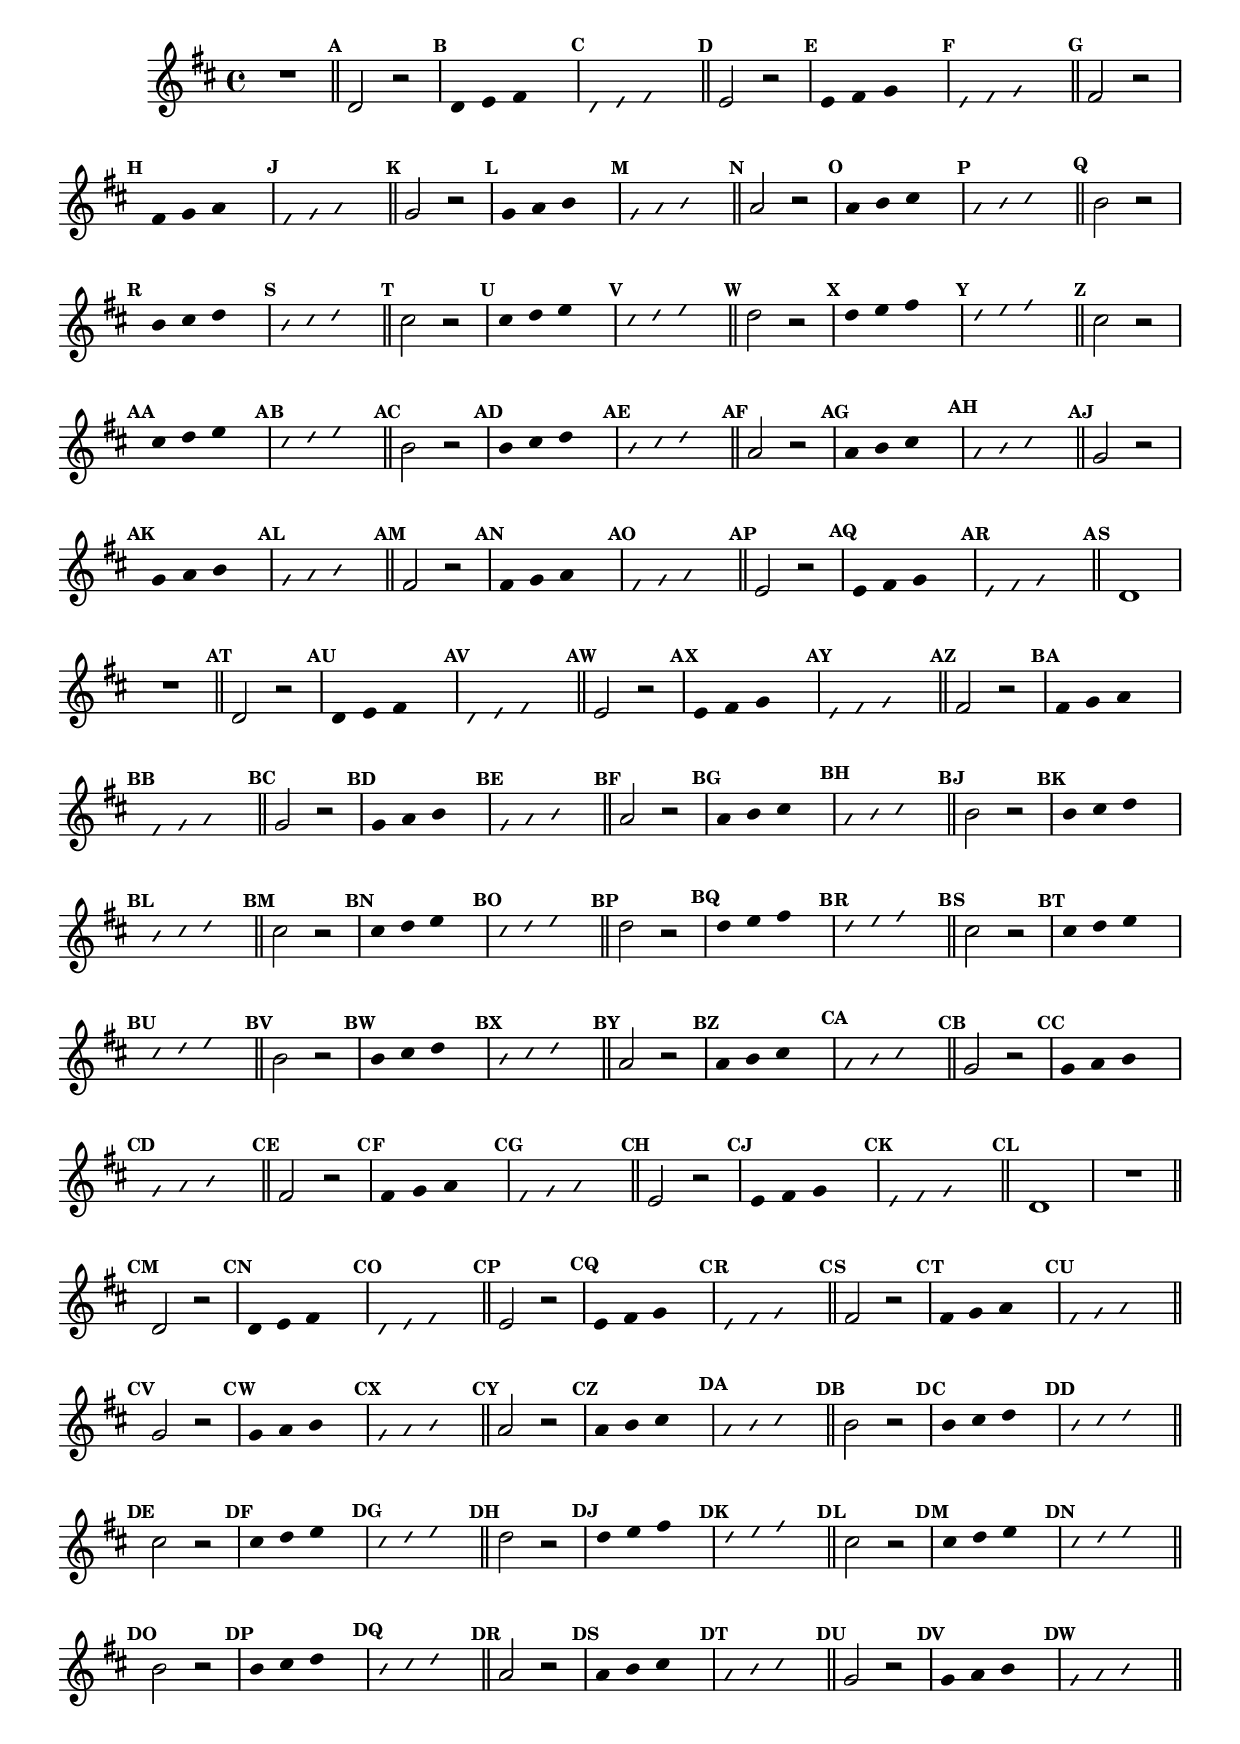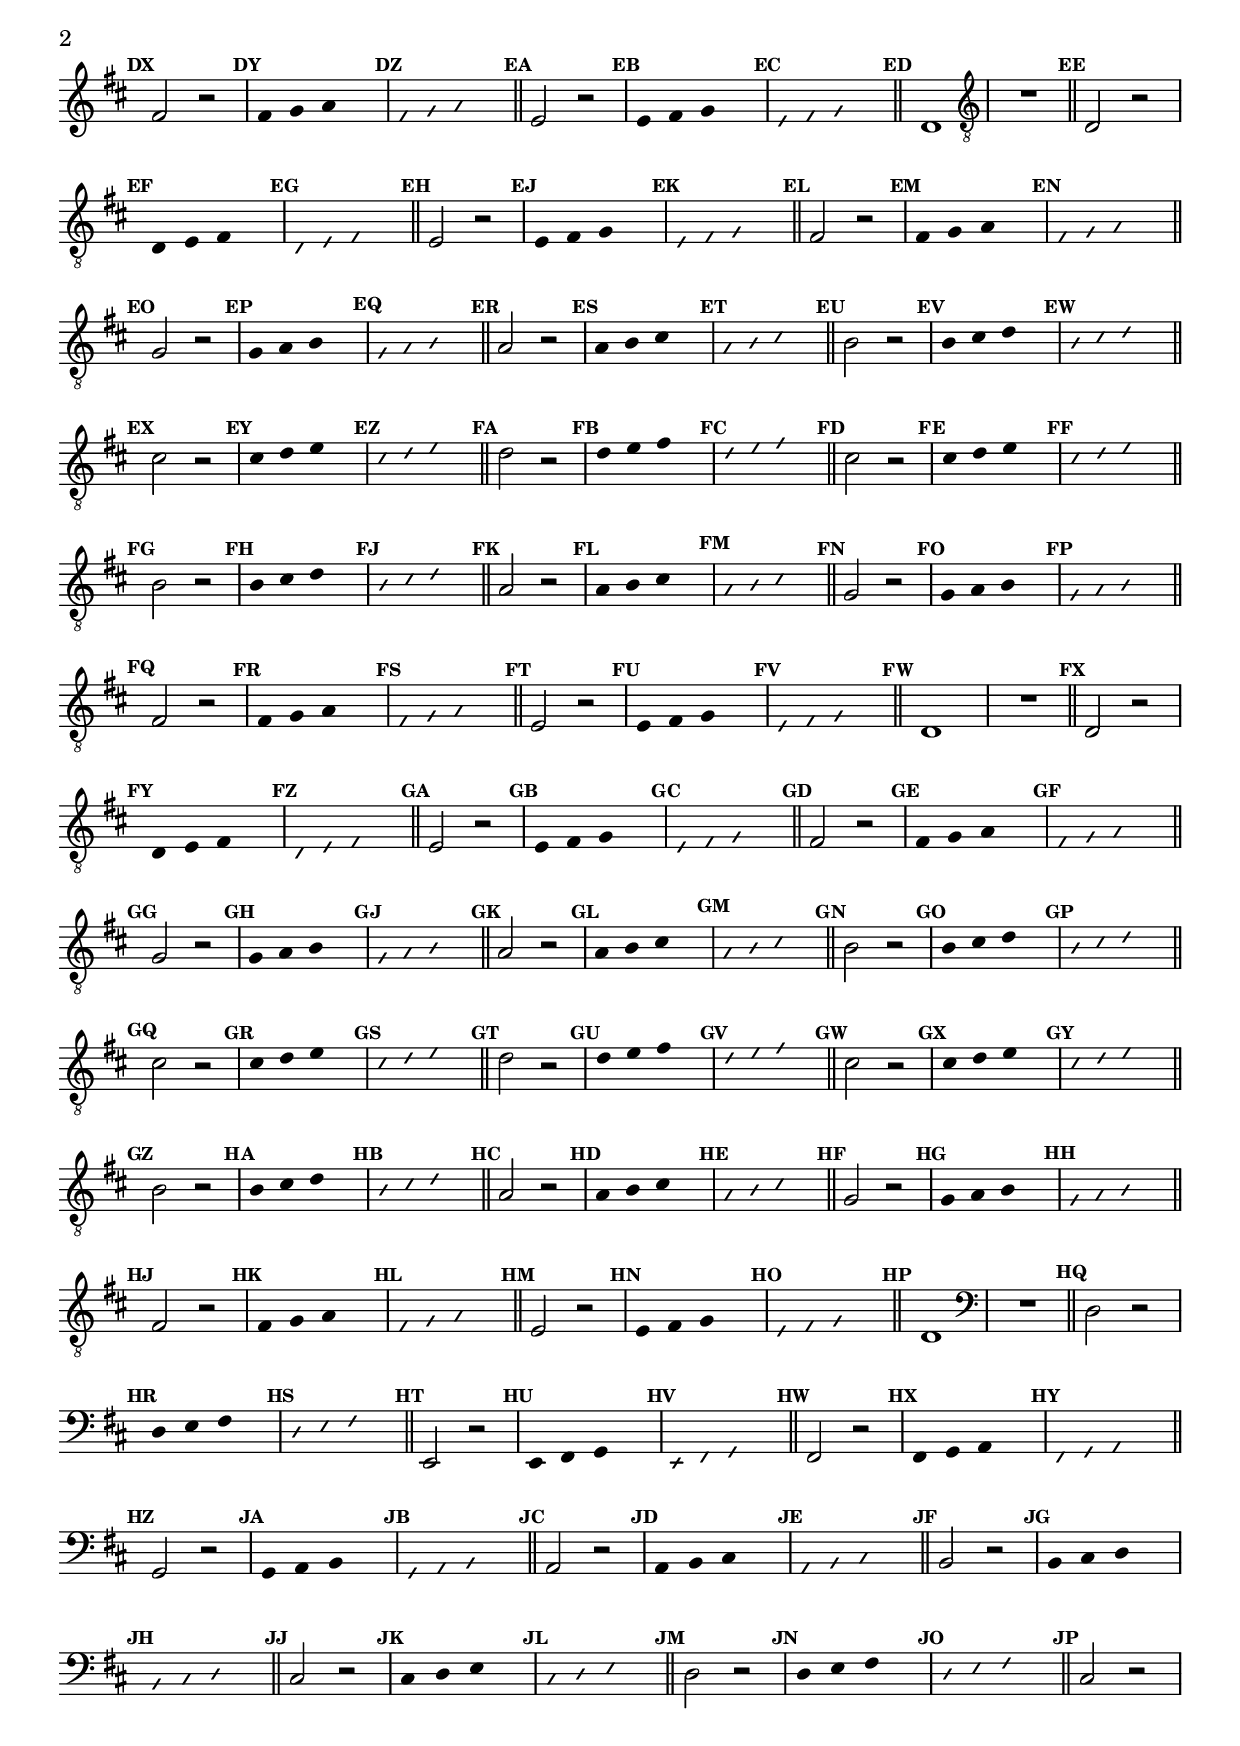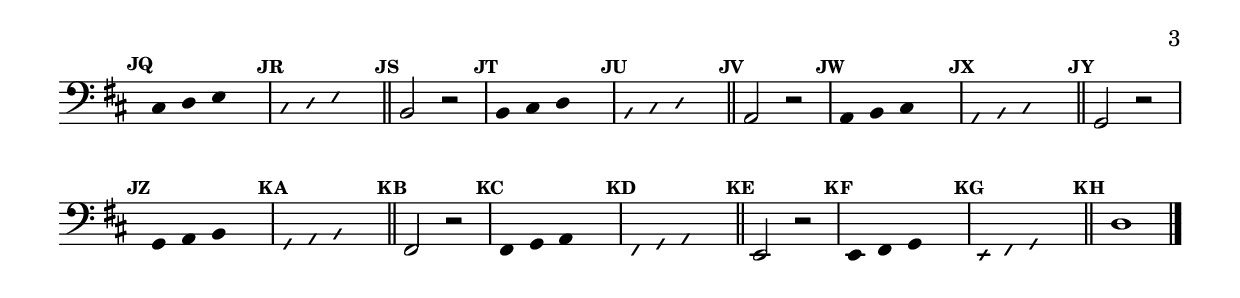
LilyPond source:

%% -*- coding: utf-8 -*-
\version "2.14.1"

\relative c' {
  \override Staff.TimeSignature #'style = #'()
  \override Score.BarNumber #'transparent = ##t
  \override Score.RehearsalMark #'font-size = #-2
  \set Score.markFormatter = #format-mark-numbers
  \time 4/4 
  \key d \major


  %% CAVAQUINHO - BANJO
  \tag #'cv {
    R1
    \bar "||"
    \mark \default

    d2 r
    \override Stem #'transparent = ##t
    \override Beam #'transparent = ##t
    \mark \default d4 e fis s
    \override NoteHead #'style = #'slash
    \override NoteHead #'font-size = #-6
    \mark \default d e fis s
    \revert NoteHead #'style
    \revert Stem #'transparent 
    \revert Beam #'transparent
    \revert NoteHead #'font-size
    \bar "||"
    \mark \default

    e2 r
    \override Stem #'transparent = ##t
    \override Beam #'transparent = ##t
    \mark \default e4 fis g s
    \override NoteHead #'style = #'slash
    \override NoteHead #'font-size = #-6
    \mark \default e fis g s
    \revert NoteHead #'style
    \revert Stem #'transparent 
    \revert Beam #'transparent
    \revert NoteHead #'font-size
    \bar "||"
    \mark \default

    fis2 r
    \override Stem #'transparent = ##t
    \override Beam #'transparent = ##t
    \mark \default fis4 g a s
    \override NoteHead #'style = #'slash
    \override NoteHead #'font-size = #-6
    \mark \default fis g a s
    \revert NoteHead #'style
    \revert Stem #'transparent 
    \revert Beam #'transparent
    \revert NoteHead #'font-size
    \bar "||"
    \mark \default

    g2 r
    \override Stem #'transparent = ##t
    \override Beam #'transparent = ##t
    \mark \default g4 a b s
    \override NoteHead #'style = #'slash
    \override NoteHead #'font-size = #-6
    \mark \default g a b s
    \revert NoteHead #'style
    \revert Stem #'transparent 
    \revert Beam #'transparent
    \revert NoteHead #'font-size
    \bar "||"
    \mark \default

    a2 r
    \override Stem #'transparent = ##t
    \override Beam #'transparent = ##t
    \mark \default a4 b cis s
    \override NoteHead #'style = #'slash
    \override NoteHead #'font-size = #-6
    \mark \default a b cis s
    \revert NoteHead #'style
    \revert Stem #'transparent 
    \revert Beam #'transparent
    \revert NoteHead #'font-size
    \bar "||"
    \mark \default

    b2 r
    \override Stem #'transparent = ##t
    \override Beam #'transparent = ##t
    \mark \default b4 cis d s
    \override NoteHead #'style = #'slash
    \override NoteHead #'font-size = #-6
    \mark \default b cis d s
    \revert NoteHead #'style
    \revert Stem #'transparent 
    \revert Beam #'transparent
    \revert NoteHead #'font-size
    \bar "||"
    \mark \default

    cis2 r
    \override Stem #'transparent = ##t
    \override Beam #'transparent = ##t
    \mark \default cis4 d e s
    \override NoteHead #'style = #'slash
    \override NoteHead #'font-size = #-6
    \mark \default cis d e s
    \revert NoteHead #'style
    \revert Stem #'transparent 
    \revert Beam #'transparent
    \revert NoteHead #'font-size
    \bar "||"
    \mark \default

    d2 r
    \override Stem #'transparent = ##t
    \override Beam #'transparent = ##t
    \mark \default d4 e fis s
    \override NoteHead #'style = #'slash
    \override NoteHead #'font-size = #-6
    \mark \default d e fis s
    \revert NoteHead #'style
    \revert Stem #'transparent 
    \revert Beam #'transparent
    \revert NoteHead #'font-size
    \bar "||"
    \mark \default

    %% Escala descendente
    cis2 r
    \override Stem #'transparent = ##t
    \override Beam #'transparent = ##t
    \mark \default cis4 d e s
    \override NoteHead #'style = #'slash
    \override NoteHead #'font-size = #-6
    \mark \default cis d e s
    \revert NoteHead #'style
    \revert Stem #'transparent 
    \revert Beam #'transparent
    \revert NoteHead #'font-size
    \bar "||"
    \mark \default

    b2 r
    \override Stem #'transparent = ##t
    \override Beam #'transparent = ##t
    \mark \default b4 cis d s
    \override NoteHead #'style = #'slash
    \override NoteHead #'font-size = #-6
    \mark \default b cis d s
    \revert NoteHead #'style
    \revert Stem #'transparent 
    \revert Beam #'transparent
    \revert NoteHead #'font-size
    \bar "||"
    \mark \default

    a2 r
    \override Stem #'transparent = ##t
    \override Beam #'transparent = ##t
    \mark \default a4 b cis s
    \override NoteHead #'style = #'slash
    \override NoteHead #'font-size = #-6
    \mark \default a b cis s
    \revert NoteHead #'style
    \revert Stem #'transparent 
    \revert Beam #'transparent
    \revert NoteHead #'font-size
    \bar "||"
    \mark \default

    g2 r
    \override Stem #'transparent = ##t
    \override Beam #'transparent = ##t
    \mark \default g4 a b s
    \override NoteHead #'style = #'slash
    \override NoteHead #'font-size = #-6
    \mark \default g a b s
    \revert NoteHead #'style
    \revert Stem #'transparent 
    \revert Beam #'transparent
    \revert NoteHead #'font-size
    \bar "||"
    \mark \default

    fis2 r
    \override Stem #'transparent = ##t
    \override Beam #'transparent = ##t
    \mark \default fis4 g a s
    \override NoteHead #'style = #'slash
    \override NoteHead #'font-size = #-6
    \mark \default fis g a s
    \revert NoteHead #'style
    \revert Stem #'transparent 
    \revert Beam #'transparent
    \revert NoteHead #'font-size
    \bar "||"
    \mark \default

    e2 r
    \override Stem #'transparent = ##t
    \override Beam #'transparent = ##t
    \mark \default e4 fis g s
    \override NoteHead #'style = #'slash
    \override NoteHead #'font-size = #-6
    \mark \default e fis g s
    \revert NoteHead #'style
    \revert Stem #'transparent 
    \revert Beam #'transparent
    \revert NoteHead #'font-size
    \bar "||"
    \mark \default

    d1
  }

  %% BANDOLIM
  \tag #'bd {
    R1
    \bar "||"
    \mark \default

    d2 r
    \override Stem #'transparent = ##t
    \override Beam #'transparent = ##t
    \mark \default d4 e fis s
    \override NoteHead #'style = #'slash
    \override NoteHead #'font-size = #-6
    \mark \default d e fis s
    \revert NoteHead #'style
    \revert Stem #'transparent 
    \revert Beam #'transparent
    \revert NoteHead #'font-size
    \bar "||"
    \mark \default

    e2 r
    \override Stem #'transparent = ##t
    \override Beam #'transparent = ##t
    \mark \default e4 fis g s
    \override NoteHead #'style = #'slash
    \override NoteHead #'font-size = #-6
    \mark \default e fis g s
    \revert NoteHead #'style
    \revert Stem #'transparent 
    \revert Beam #'transparent
    \revert NoteHead #'font-size
    \bar "||"
    \mark \default

    fis2 r
    \override Stem #'transparent = ##t
    \override Beam #'transparent = ##t
    \mark \default fis4 g a s
    \override NoteHead #'style = #'slash
    \override NoteHead #'font-size = #-6
    \mark \default fis g a s
    \revert NoteHead #'style
    \revert Stem #'transparent 
    \revert Beam #'transparent
    \revert NoteHead #'font-size
    \bar "||"
    \mark \default

    g2 r
    \override Stem #'transparent = ##t
    \override Beam #'transparent = ##t
    \mark \default g4 a b s
    \override NoteHead #'style = #'slash
    \override NoteHead #'font-size = #-6
    \mark \default g a b s
    \revert NoteHead #'style
    \revert Stem #'transparent 
    \revert Beam #'transparent
    \revert NoteHead #'font-size
    \bar "||"
    \mark \default

    a2 r
    \override Stem #'transparent = ##t
    \override Beam #'transparent = ##t
    \mark \default a4 b cis s
    \override NoteHead #'style = #'slash
    \override NoteHead #'font-size = #-6
    \mark \default a b cis s
    \revert NoteHead #'style
    \revert Stem #'transparent 
    \revert Beam #'transparent
    \revert NoteHead #'font-size
    \bar "||"
    \mark \default

    b2 r
    \override Stem #'transparent = ##t
    \override Beam #'transparent = ##t
    \mark \default b4 cis d s
    \override NoteHead #'style = #'slash
    \override NoteHead #'font-size = #-6
    \mark \default b cis d s
    \revert NoteHead #'style
    \revert Stem #'transparent 
    \revert Beam #'transparent
    \revert NoteHead #'font-size
    \bar "||"
    \mark \default

    cis2 r
    \override Stem #'transparent = ##t
    \override Beam #'transparent = ##t
    \mark \default cis4 d e s
    \override NoteHead #'style = #'slash
    \override NoteHead #'font-size = #-6
    \mark \default cis d e s
    \revert NoteHead #'style
    \revert Stem #'transparent 
    \revert Beam #'transparent
    \revert NoteHead #'font-size
    \bar "||"
    \mark \default

    d2 r
    \override Stem #'transparent = ##t
    \override Beam #'transparent = ##t
    \mark \default d4 e fis s
    \override NoteHead #'style = #'slash
    \override NoteHead #'font-size = #-6
    \mark \default d e fis s
    \revert NoteHead #'style
    \revert Stem #'transparent 
    \revert Beam #'transparent
    \revert NoteHead #'font-size
    \bar "||"
    \mark \default

    %% Escala descendente
    cis2 r
    \override Stem #'transparent = ##t
    \override Beam #'transparent = ##t
    \mark \default cis4 d e s
    \override NoteHead #'style = #'slash
    \override NoteHead #'font-size = #-6
    \mark \default cis d e s
    \revert NoteHead #'style
    \revert Stem #'transparent 
    \revert Beam #'transparent
    \revert NoteHead #'font-size
    \bar "||"
    \mark \default

    b2 r
    \override Stem #'transparent = ##t
    \override Beam #'transparent = ##t
    \mark \default b4 cis d s
    \override NoteHead #'style = #'slash
    \override NoteHead #'font-size = #-6
    \mark \default b cis d s
    \revert NoteHead #'style
    \revert Stem #'transparent 
    \revert Beam #'transparent
    \revert NoteHead #'font-size
    \bar "||"
    \mark \default

    a2 r
    \override Stem #'transparent = ##t
    \override Beam #'transparent = ##t
    \mark \default a4 b cis s
    \override NoteHead #'style = #'slash
    \override NoteHead #'font-size = #-6
    \mark \default a b cis s
    \revert NoteHead #'style
    \revert Stem #'transparent 
    \revert Beam #'transparent
    \revert NoteHead #'font-size
    \bar "||"
    \mark \default

    g2 r
    \override Stem #'transparent = ##t
    \override Beam #'transparent = ##t
    \mark \default g4 a b s
    \override NoteHead #'style = #'slash
    \override NoteHead #'font-size = #-6
    \mark \default g a b s
    \revert NoteHead #'style
    \revert Stem #'transparent 
    \revert Beam #'transparent
    \revert NoteHead #'font-size
    \bar "||"
    \mark \default

    fis2 r
    \override Stem #'transparent = ##t
    \override Beam #'transparent = ##t
    \mark \default fis4 g a s
    \override NoteHead #'style = #'slash
    \override NoteHead #'font-size = #-6
    \mark \default fis g a s
    \revert NoteHead #'style
    \revert Stem #'transparent 
    \revert Beam #'transparent
    \revert NoteHead #'font-size
    \bar "||"
    \mark \default

    e2 r
    \override Stem #'transparent = ##t
    \override Beam #'transparent = ##t
    \mark \default e4 fis g s
    \override NoteHead #'style = #'slash
    \override NoteHead #'font-size = #-6
    \mark \default e fis g s
    \revert NoteHead #'style
    \revert Stem #'transparent 
    \revert Beam #'transparent
    \revert NoteHead #'font-size
    \bar "||"
    \mark \default

    d1
  }

  %% VIOLA
  \tag #'va {
    R1
    \bar "||"
    \mark \default

    d2 r
    \override Stem #'transparent = ##t
    \override Beam #'transparent = ##t
    \mark \default d4 e fis s
    \override NoteHead #'style = #'slash
    \override NoteHead #'font-size = #-6
    \mark \default d e fis s
    \revert NoteHead #'style
    \revert Stem #'transparent 
    \revert Beam #'transparent
    \revert NoteHead #'font-size
    \bar "||"
    \mark \default

    e2 r
    \override Stem #'transparent = ##t
    \override Beam #'transparent = ##t
    \mark \default e4 fis g s
    \override NoteHead #'style = #'slash
    \override NoteHead #'font-size = #-6
    \mark \default e fis g s
    \revert NoteHead #'style
    \revert Stem #'transparent 
    \revert Beam #'transparent
    \revert NoteHead #'font-size
    \bar "||"
    \mark \default

    fis2 r
    \override Stem #'transparent = ##t
    \override Beam #'transparent = ##t
    \mark \default fis4 g a s
    \override NoteHead #'style = #'slash
    \override NoteHead #'font-size = #-6
    \mark \default fis g a s
    \revert NoteHead #'style
    \revert Stem #'transparent 
    \revert Beam #'transparent
    \revert NoteHead #'font-size
    \bar "||"
    \mark \default

    g2 r
    \override Stem #'transparent = ##t
    \override Beam #'transparent = ##t
    \mark \default g4 a b s
    \override NoteHead #'style = #'slash
    \override NoteHead #'font-size = #-6
    \mark \default g a b s
    \revert NoteHead #'style
    \revert Stem #'transparent 
    \revert Beam #'transparent
    \revert NoteHead #'font-size
    \bar "||"
    \mark \default

    a2 r
    \override Stem #'transparent = ##t
    \override Beam #'transparent = ##t
    \mark \default a4 b cis s
    \override NoteHead #'style = #'slash
    \override NoteHead #'font-size = #-6
    \mark \default a b cis s
    \revert NoteHead #'style
    \revert Stem #'transparent 
    \revert Beam #'transparent
    \revert NoteHead #'font-size
    \bar "||"
    \mark \default

    b2 r
    \override Stem #'transparent = ##t
    \override Beam #'transparent = ##t
    \mark \default b4 cis d s
    \override NoteHead #'style = #'slash
    \override NoteHead #'font-size = #-6
    \mark \default b cis d s
    \revert NoteHead #'style
    \revert Stem #'transparent 
    \revert Beam #'transparent
    \revert NoteHead #'font-size
    \bar "||"
    \mark \default

    cis2 r
    \override Stem #'transparent = ##t
    \override Beam #'transparent = ##t
    \mark \default cis4 d e s
    \override NoteHead #'style = #'slash
    \override NoteHead #'font-size = #-6
    \mark \default cis d e s
    \revert NoteHead #'style
    \revert Stem #'transparent 
    \revert Beam #'transparent
    \revert NoteHead #'font-size
    \bar "||"
    \mark \default

    d2 r
    \override Stem #'transparent = ##t
    \override Beam #'transparent = ##t
    \mark \default d4 e fis s
    \override NoteHead #'style = #'slash
    \override NoteHead #'font-size = #-6
    \mark \default d e fis s
    \revert NoteHead #'style
    \revert Stem #'transparent 
    \revert Beam #'transparent
    \revert NoteHead #'font-size
    \bar "||"
    \mark \default

    %% Escala descendente
    cis2 r
    \override Stem #'transparent = ##t
    \override Beam #'transparent = ##t
    \mark \default cis4 d e s
    \override NoteHead #'style = #'slash
    \override NoteHead #'font-size = #-6
    \mark \default cis d e s
    \revert NoteHead #'style
    \revert Stem #'transparent 
    \revert Beam #'transparent
    \revert NoteHead #'font-size
    \bar "||"
    \mark \default

    b2 r
    \override Stem #'transparent = ##t
    \override Beam #'transparent = ##t
    \mark \default b4 cis d s
    \override NoteHead #'style = #'slash
    \override NoteHead #'font-size = #-6
    \mark \default b cis d s
    \revert NoteHead #'style
    \revert Stem #'transparent 
    \revert Beam #'transparent
    \revert NoteHead #'font-size
    \bar "||"
    \mark \default

    a2 r
    \override Stem #'transparent = ##t
    \override Beam #'transparent = ##t
    \mark \default a4 b cis s
    \override NoteHead #'style = #'slash
    \override NoteHead #'font-size = #-6
    \mark \default a b cis s
    \revert NoteHead #'style
    \revert Stem #'transparent 
    \revert Beam #'transparent
    \revert NoteHead #'font-size
    \bar "||"
    \mark \default

    g2 r
    \override Stem #'transparent = ##t
    \override Beam #'transparent = ##t
    \mark \default g4 a b s
    \override NoteHead #'style = #'slash
    \override NoteHead #'font-size = #-6
    \mark \default g a b s
    \revert NoteHead #'style
    \revert Stem #'transparent 
    \revert Beam #'transparent
    \revert NoteHead #'font-size
    \bar "||"
    \mark \default

    fis2 r
    \override Stem #'transparent = ##t
    \override Beam #'transparent = ##t
    \mark \default fis4 g a s
    \override NoteHead #'style = #'slash
    \override NoteHead #'font-size = #-6
    \mark \default fis g a s
    \revert NoteHead #'style
    \revert Stem #'transparent 
    \revert Beam #'transparent
    \revert NoteHead #'font-size
    \bar "||"
    \mark \default

    e2 r
    \override Stem #'transparent = ##t
    \override Beam #'transparent = ##t
    \mark \default e4 fis g s
    \override NoteHead #'style = #'slash
    \override NoteHead #'font-size = #-6
    \mark \default e fis g s
    \revert NoteHead #'style
    \revert Stem #'transparent 
    \revert Beam #'transparent
    \revert NoteHead #'font-size
    \bar "||"
    \mark \default

    d1
  }

  %% VIOLÃO TENOR
  \tag #'vt {
    \clef "G_8"
    R1
    \bar "||"
    \mark \default

    d,2 r
    \override Stem #'transparent = ##t
    \override Beam #'transparent = ##t
    \mark \default d4 e fis s
    \override NoteHead #'style = #'slash
    \override NoteHead #'font-size = #-6
    \mark \default d e fis s
    \revert NoteHead #'style
    \revert Stem #'transparent 
    \revert Beam #'transparent
    \revert NoteHead #'font-size
    \bar "||"
    \mark \default

    e2 r
    \override Stem #'transparent = ##t
    \override Beam #'transparent = ##t
    \mark \default e4 fis g s
    \override NoteHead #'style = #'slash
    \override NoteHead #'font-size = #-6
    \mark \default e fis g s
    \revert NoteHead #'style
    \revert Stem #'transparent 
    \revert Beam #'transparent
    \revert NoteHead #'font-size
    \bar "||"
    \mark \default

    fis2 r
    \override Stem #'transparent = ##t
    \override Beam #'transparent = ##t
    \mark \default fis4 g a s
    \override NoteHead #'style = #'slash
    \override NoteHead #'font-size = #-6
    \mark \default fis g a s
    \revert NoteHead #'style
    \revert Stem #'transparent 
    \revert Beam #'transparent
    \revert NoteHead #'font-size
    \bar "||"
    \mark \default

    g2 r
    \override Stem #'transparent = ##t
    \override Beam #'transparent = ##t
    \mark \default g4 a b s
    \override NoteHead #'style = #'slash
    \override NoteHead #'font-size = #-6
    \mark \default g a b s
    \revert NoteHead #'style
    \revert Stem #'transparent 
    \revert Beam #'transparent
    \revert NoteHead #'font-size
    \bar "||"
    \mark \default

    a2 r
    \override Stem #'transparent = ##t
    \override Beam #'transparent = ##t
    \mark \default a4 b cis s
    \override NoteHead #'style = #'slash
    \override NoteHead #'font-size = #-6
    \mark \default a b cis s
    \revert NoteHead #'style
    \revert Stem #'transparent 
    \revert Beam #'transparent
    \revert NoteHead #'font-size
    \bar "||"
    \mark \default

    b2 r
    \override Stem #'transparent = ##t
    \override Beam #'transparent = ##t
    \mark \default b4 cis d s
    \override NoteHead #'style = #'slash
    \override NoteHead #'font-size = #-6
    \mark \default b cis d s
    \revert NoteHead #'style
    \revert Stem #'transparent 
    \revert Beam #'transparent
    \revert NoteHead #'font-size
    \bar "||"
    \mark \default

    cis2 r
    \override Stem #'transparent = ##t
    \override Beam #'transparent = ##t
    \mark \default cis4 d e s
    \override NoteHead #'style = #'slash
    \override NoteHead #'font-size = #-6
    \mark \default cis d e s
    \revert NoteHead #'style
    \revert Stem #'transparent 
    \revert Beam #'transparent
    \revert NoteHead #'font-size
    \bar "||"
    \mark \default

    d2 r
    \override Stem #'transparent = ##t
    \override Beam #'transparent = ##t
    \mark \default d4 e fis s
    \override NoteHead #'style = #'slash
    \override NoteHead #'font-size = #-6
    \mark \default d e fis s
    \revert NoteHead #'style
    \revert Stem #'transparent 
    \revert Beam #'transparent
    \revert NoteHead #'font-size
    \bar "||"
    \mark \default

    %% Escala descendente
    cis2 r
    \override Stem #'transparent = ##t
    \override Beam #'transparent = ##t
    \mark \default cis4 d e s
    \override NoteHead #'style = #'slash
    \override NoteHead #'font-size = #-6
    \mark \default cis d e s
    \revert NoteHead #'style
    \revert Stem #'transparent 
    \revert Beam #'transparent
    \revert NoteHead #'font-size
    \bar "||"
    \mark \default

    b2 r
    \override Stem #'transparent = ##t
    \override Beam #'transparent = ##t
    \mark \default b4 cis d s
    \override NoteHead #'style = #'slash
    \override NoteHead #'font-size = #-6
    \mark \default b cis d s
    \revert NoteHead #'style
    \revert Stem #'transparent 
    \revert Beam #'transparent
    \revert NoteHead #'font-size
    \bar "||"
    \mark \default

    a2 r
    \override Stem #'transparent = ##t
    \override Beam #'transparent = ##t
    \mark \default a4 b cis s
    \override NoteHead #'style = #'slash
    \override NoteHead #'font-size = #-6
    \mark \default a b cis s
    \revert NoteHead #'style
    \revert Stem #'transparent 
    \revert Beam #'transparent
    \revert NoteHead #'font-size
    \bar "||"
    \mark \default

    g2 r
    \override Stem #'transparent = ##t
    \override Beam #'transparent = ##t
    \mark \default g4 a b s
    \override NoteHead #'style = #'slash
    \override NoteHead #'font-size = #-6
    \mark \default g a b s
    \revert NoteHead #'style
    \revert Stem #'transparent 
    \revert Beam #'transparent
    \revert NoteHead #'font-size
    \bar "||"
    \mark \default

    fis2 r
    \override Stem #'transparent = ##t
    \override Beam #'transparent = ##t
    \mark \default fis4 g a s
    \override NoteHead #'style = #'slash
    \override NoteHead #'font-size = #-6
    \mark \default fis g a s
    \revert NoteHead #'style
    \revert Stem #'transparent 
    \revert Beam #'transparent
    \revert NoteHead #'font-size
    \bar "||"
    \mark \default

    e2 r
    \override Stem #'transparent = ##t
    \override Beam #'transparent = ##t
    \mark \default e4 fis g s
    \override NoteHead #'style = #'slash
    \override NoteHead #'font-size = #-6
    \mark \default e fis g s
    \revert NoteHead #'style
    \revert Stem #'transparent 
    \revert Beam #'transparent
    \revert NoteHead #'font-size
    \bar "||"
    \mark \default

    d1
  }

  %% VIOLÃO
  \tag #'vi {
    \clef "G_8"
    R1
    \bar "||"
    \mark \default

    d2 r
    \override Stem #'transparent = ##t
    \override Beam #'transparent = ##t
    \mark \default d4 e fis s
    \override NoteHead #'style = #'slash
    \override NoteHead #'font-size = #-6
    \mark \default d e fis s
    \revert NoteHead #'style
    \revert Stem #'transparent 
    \revert Beam #'transparent
    \revert NoteHead #'font-size
    \bar "||"
    \mark \default

    e2 r
    \override Stem #'transparent = ##t
    \override Beam #'transparent = ##t
    \mark \default e4 fis g s
    \override NoteHead #'style = #'slash
    \override NoteHead #'font-size = #-6
    \mark \default e fis g s
    \revert NoteHead #'style
    \revert Stem #'transparent 
    \revert Beam #'transparent
    \revert NoteHead #'font-size
    \bar "||"
    \mark \default

    fis2 r
    \override Stem #'transparent = ##t
    \override Beam #'transparent = ##t
    \mark \default fis4 g a s
    \override NoteHead #'style = #'slash
    \override NoteHead #'font-size = #-6
    \mark \default fis g a s
    \revert NoteHead #'style
    \revert Stem #'transparent 
    \revert Beam #'transparent
    \revert NoteHead #'font-size
    \bar "||"
    \mark \default

    g2 r
    \override Stem #'transparent = ##t
    \override Beam #'transparent = ##t
    \mark \default g4 a b s
    \override NoteHead #'style = #'slash
    \override NoteHead #'font-size = #-6
    \mark \default g a b s
    \revert NoteHead #'style
    \revert Stem #'transparent 
    \revert Beam #'transparent
    \revert NoteHead #'font-size
    \bar "||"
    \mark \default

    a2 r
    \override Stem #'transparent = ##t
    \override Beam #'transparent = ##t
    \mark \default a4 b cis s
    \override NoteHead #'style = #'slash
    \override NoteHead #'font-size = #-6
    \mark \default a b cis s
    \revert NoteHead #'style
    \revert Stem #'transparent 
    \revert Beam #'transparent
    \revert NoteHead #'font-size
    \bar "||"
    \mark \default

    b2 r
    \override Stem #'transparent = ##t
    \override Beam #'transparent = ##t
    \mark \default b4 cis d s
    \override NoteHead #'style = #'slash
    \override NoteHead #'font-size = #-6
    \mark \default b cis d s
    \revert NoteHead #'style
    \revert Stem #'transparent 
    \revert Beam #'transparent
    \revert NoteHead #'font-size
    \bar "||"
    \mark \default

    cis2 r
    \override Stem #'transparent = ##t
    \override Beam #'transparent = ##t
    \mark \default cis4 d e s
    \override NoteHead #'style = #'slash
    \override NoteHead #'font-size = #-6
    \mark \default cis d e s
    \revert NoteHead #'style
    \revert Stem #'transparent 
    \revert Beam #'transparent
    \revert NoteHead #'font-size
    \bar "||"
    \mark \default

    d2 r
    \override Stem #'transparent = ##t
    \override Beam #'transparent = ##t
    \mark \default d4 e fis s
    \override NoteHead #'style = #'slash
    \override NoteHead #'font-size = #-6
    \mark \default d e fis s
    \revert NoteHead #'style
    \revert Stem #'transparent 
    \revert Beam #'transparent
    \revert NoteHead #'font-size
    \bar "||"
    \mark \default

    %% Escala descendente
    cis2 r
    \override Stem #'transparent = ##t
    \override Beam #'transparent = ##t
    \mark \default cis4 d e s
    \override NoteHead #'style = #'slash
    \override NoteHead #'font-size = #-6
    \mark \default cis d e s
    \revert NoteHead #'style
    \revert Stem #'transparent 
    \revert Beam #'transparent
    \revert NoteHead #'font-size
    \bar "||"
    \mark \default

    b2 r
    \override Stem #'transparent = ##t
    \override Beam #'transparent = ##t
    \mark \default b4 cis d s
    \override NoteHead #'style = #'slash
    \override NoteHead #'font-size = #-6
    \mark \default b cis d s
    \revert NoteHead #'style
    \revert Stem #'transparent 
    \revert Beam #'transparent
    \revert NoteHead #'font-size
    \bar "||"
    \mark \default

    a2 r
    \override Stem #'transparent = ##t
    \override Beam #'transparent = ##t
    \mark \default a4 b cis s
    \override NoteHead #'style = #'slash
    \override NoteHead #'font-size = #-6
    \mark \default a b cis s
    \revert NoteHead #'style
    \revert Stem #'transparent 
    \revert Beam #'transparent
    \revert NoteHead #'font-size
    \bar "||"
    \mark \default

    g2 r
    \override Stem #'transparent = ##t
    \override Beam #'transparent = ##t
    \mark \default g4 a b s
    \override NoteHead #'style = #'slash
    \override NoteHead #'font-size = #-6
    \mark \default g a b s
    \revert NoteHead #'style
    \revert Stem #'transparent 
    \revert Beam #'transparent
    \revert NoteHead #'font-size
    \bar "||"
    \mark \default

    fis2 r
    \override Stem #'transparent = ##t
    \override Beam #'transparent = ##t
    \mark \default fis4 g a s
    \override NoteHead #'style = #'slash
    \override NoteHead #'font-size = #-6
    \mark \default fis g a s
    \revert NoteHead #'style
    \revert Stem #'transparent 
    \revert Beam #'transparent
    \revert NoteHead #'font-size
    \bar "||"
    \mark \default

    e2 r
    \override Stem #'transparent = ##t
    \override Beam #'transparent = ##t
    \mark \default e4 fis g s
    \override NoteHead #'style = #'slash
    \override NoteHead #'font-size = #-6
    \mark \default e fis g s
    \revert NoteHead #'style
    \revert Stem #'transparent 
    \revert Beam #'transparent
    \revert NoteHead #'font-size
    \bar "||"
    \mark \default

    d1
  }

  %% BAIXO - BAIXOLÃO
  \tag #'bx {
    \clef bass
    R1
    \bar "||"
    \mark \default

    d2 r
    \override Stem #'transparent = ##t
    \override Beam #'transparent = ##t
    \mark \default d4 e fis s
    \override NoteHead #'style = #'slash
    \override NoteHead #'font-size = #-6
    \mark \default d e fis s
    \revert NoteHead #'style
    \revert Stem #'transparent 
    \revert Beam #'transparent
    \revert NoteHead #'font-size
    \bar "||"
    \mark \default

    e,2 r
    \override Stem #'transparent = ##t
    \override Beam #'transparent = ##t
    \mark \default e4 fis g s
    \override NoteHead #'style = #'slash
    \override NoteHead #'font-size = #-6
    \mark \default e fis g s
    \revert NoteHead #'style
    \revert Stem #'transparent 
    \revert Beam #'transparent
    \revert NoteHead #'font-size
    \bar "||"
    \mark \default

    fis2 r
    \override Stem #'transparent = ##t
    \override Beam #'transparent = ##t
    \mark \default fis4 g a s
    \override NoteHead #'style = #'slash
    \override NoteHead #'font-size = #-6
    \mark \default fis g a s
    \revert NoteHead #'style
    \revert Stem #'transparent 
    \revert Beam #'transparent
    \revert NoteHead #'font-size
    \bar "||"
    \mark \default

    g2 r
    \override Stem #'transparent = ##t
    \override Beam #'transparent = ##t
    \mark \default g4 a b s
    \override NoteHead #'style = #'slash
    \override NoteHead #'font-size = #-6
    \mark \default g a b s
    \revert NoteHead #'style
    \revert Stem #'transparent 
    \revert Beam #'transparent
    \revert NoteHead #'font-size
    \bar "||"
    \mark \default

    a2 r
    \override Stem #'transparent = ##t
    \override Beam #'transparent = ##t
    \mark \default a4 b cis s
    \override NoteHead #'style = #'slash
    \override NoteHead #'font-size = #-6
    \mark \default a b cis s
    \revert NoteHead #'style
    \revert Stem #'transparent 
    \revert Beam #'transparent
    \revert NoteHead #'font-size
    \bar "||"
    \mark \default

    b2 r
    \override Stem #'transparent = ##t
    \override Beam #'transparent = ##t
    \mark \default b4 cis d s
    \override NoteHead #'style = #'slash
    \override NoteHead #'font-size = #-6
    \mark \default b cis d s
    \revert NoteHead #'style
    \revert Stem #'transparent 
    \revert Beam #'transparent
    \revert NoteHead #'font-size
    \bar "||"
    \mark \default

    cis2 r
    \override Stem #'transparent = ##t
    \override Beam #'transparent = ##t
    \mark \default cis4 d e s
    \override NoteHead #'style = #'slash
    \override NoteHead #'font-size = #-6
    \mark \default cis d e s
    \revert NoteHead #'style
    \revert Stem #'transparent 
    \revert Beam #'transparent
    \revert NoteHead #'font-size
    \bar "||"
    \mark \default

    d2 r
    \override Stem #'transparent = ##t
    \override Beam #'transparent = ##t
    \mark \default d4 e fis s
    \override NoteHead #'style = #'slash
    \override NoteHead #'font-size = #-6
    \mark \default d e fis s
    \revert NoteHead #'style
    \revert Stem #'transparent 
    \revert Beam #'transparent
    \revert NoteHead #'font-size
    \bar "||"
    \mark \default

    %% Escala descendente
    cis2 r
    \override Stem #'transparent = ##t
    \override Beam #'transparent = ##t
    \mark \default cis4 d e s
    \override NoteHead #'style = #'slash
    \override NoteHead #'font-size = #-6
    \mark \default cis d e s
    \revert NoteHead #'style
    \revert Stem #'transparent 
    \revert Beam #'transparent
    \revert NoteHead #'font-size
    \bar "||"
    \mark \default

    b2 r
    \override Stem #'transparent = ##t
    \override Beam #'transparent = ##t
    \mark \default b4 cis d s
    \override NoteHead #'style = #'slash
    \override NoteHead #'font-size = #-6
    \mark \default b cis d s
    \revert NoteHead #'style
    \revert Stem #'transparent 
    \revert Beam #'transparent
    \revert NoteHead #'font-size
    \bar "||"
    \mark \default

    a2 r
    \override Stem #'transparent = ##t
    \override Beam #'transparent = ##t
    \mark \default a4 b cis s
    \override NoteHead #'style = #'slash
    \override NoteHead #'font-size = #-6
    \mark \default a b cis s
    \revert NoteHead #'style
    \revert Stem #'transparent 
    \revert Beam #'transparent
    \revert NoteHead #'font-size
    \bar "||"
    \mark \default

    g2 r
    \override Stem #'transparent = ##t
    \override Beam #'transparent = ##t
    \mark \default g4 a b s
    \override NoteHead #'style = #'slash
    \override NoteHead #'font-size = #-6
    \mark \default g a b s
    \revert NoteHead #'style
    \revert Stem #'transparent 
    \revert Beam #'transparent
    \revert NoteHead #'font-size
    \bar "||"
    \mark \default

    fis2 r
    \override Stem #'transparent = ##t
    \override Beam #'transparent = ##t
    \mark \default fis4 g a s
    \override NoteHead #'style = #'slash
    \override NoteHead #'font-size = #-6
    \mark \default fis g a s
    \revert NoteHead #'style
    \revert Stem #'transparent 
    \revert Beam #'transparent
    \revert NoteHead #'font-size
    \bar "||"
    \mark \default

    e2 r
    \override Stem #'transparent = ##t
    \override Beam #'transparent = ##t
    \mark \default e4 fis g s
    \override NoteHead #'style = #'slash
    \override NoteHead #'font-size = #-6
    \mark \default e fis g s
    \revert NoteHead #'style
    \revert Stem #'transparent 
    \revert Beam #'transparent
    \revert NoteHead #'font-size
    \bar "||"
    \mark \default

    d'1
  }

  %% END DOCUMENT
  \bar "|."
}